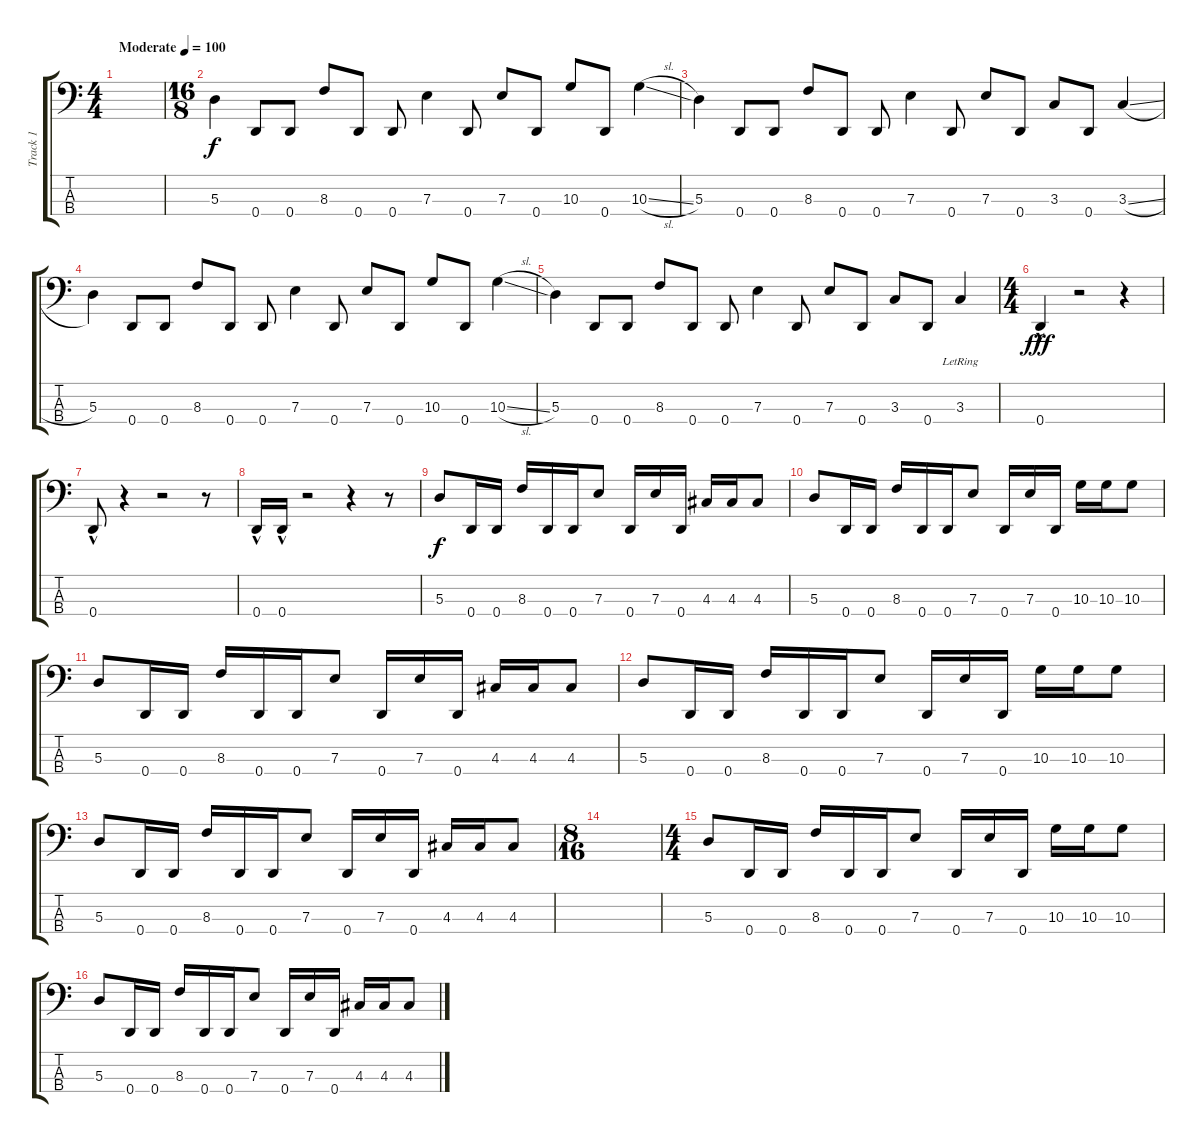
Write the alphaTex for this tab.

\track ("Track 1" "Track 1") {instrument electricbassfinger}
\staff {score tabs}
\tuning (G2 D2 A1 D1) {hide}
\ts (4 4)
\tempo (100 "Moderate")
\clef f4
\ks c
|
\ts (16 8)
5.3.4 0.4.8 0.4.8 8.3.8 0.4.8 0.4.8 7.3.4 0.4.8 7.3.8 0.4.8 10.3.8 0.4.8 10.3{sl}.4 |
5.3.4 0.4.8 0.4.8 8.3.8 0.4.8 0.4.8 7.3.4 0.4.8 7.3.8 0.4.8 3.3.8 0.4.8 3.3{sl}.4 |
5.3.4 0.4.8 0.4.8 8.3.8 0.4.8 0.4.8 7.3.4 0.4.8 7.3.8 0.4.8 10.3.8 0.4.8 10.3{sl}.4 |
5.3.4 0.4.8 0.4.8 8.3.8 0.4.8 0.4.8 7.3.4 0.4.8 7.3.8 0.4.8 3.3.8 0.4.8 3.3{lr}.4 |
\ts (4 4)
0.4{hac}.4{dy fff} r.2 r.4 |
0.4{hac}.8 r.4 r.2 r.8 |
0.4{hac}.16 0.4{hac}.16 r.2 r.4 r.8 |
5.3.8{dy f} 0.4.16 0.4.16 8.3.16 0.4.16 0.4.16 7.3.8 0.4.16 7.3.16 0.4.16 4.3.16 4.3.16 4.3.8 |
5.3.8 0.4.16 0.4.16 8.3.16 0.4.16 0.4.16 7.3.8 0.4.16 7.3.16 0.4.16 10.3.16 10.3.16 10.3.8 |
5.3.8 0.4.16 0.4.16 8.3.16 0.4.16 0.4.16 7.3.8 0.4.16 7.3.16 0.4.16 4.3.16 4.3.16 4.3.8 |
5.3.8 0.4.16 0.4.16 8.3.16 0.4.16 0.4.16 7.3.8 0.4.16 7.3.16 0.4.16 10.3.16 10.3.16 10.3.8 |
5.3.8 0.4.16 0.4.16 8.3.16 0.4.16 0.4.16 7.3.8 0.4.16 7.3.16 0.4.16 4.3.16 4.3.16 4.3.8 |
\ts (8 16)
|
\ts (4 4)
5.3.8 0.4.16 0.4.16 8.3.16 0.4.16 0.4.16 7.3.8 0.4.16 7.3.16 0.4.16 10.3.16 10.3.16 10.3.8 |
5.3.8 0.4.16 0.4.16 8.3.16 0.4.16 0.4.16 7.3.8 0.4.16 7.3.16 0.4.16 4.3.16 4.3.16 4.3.8
